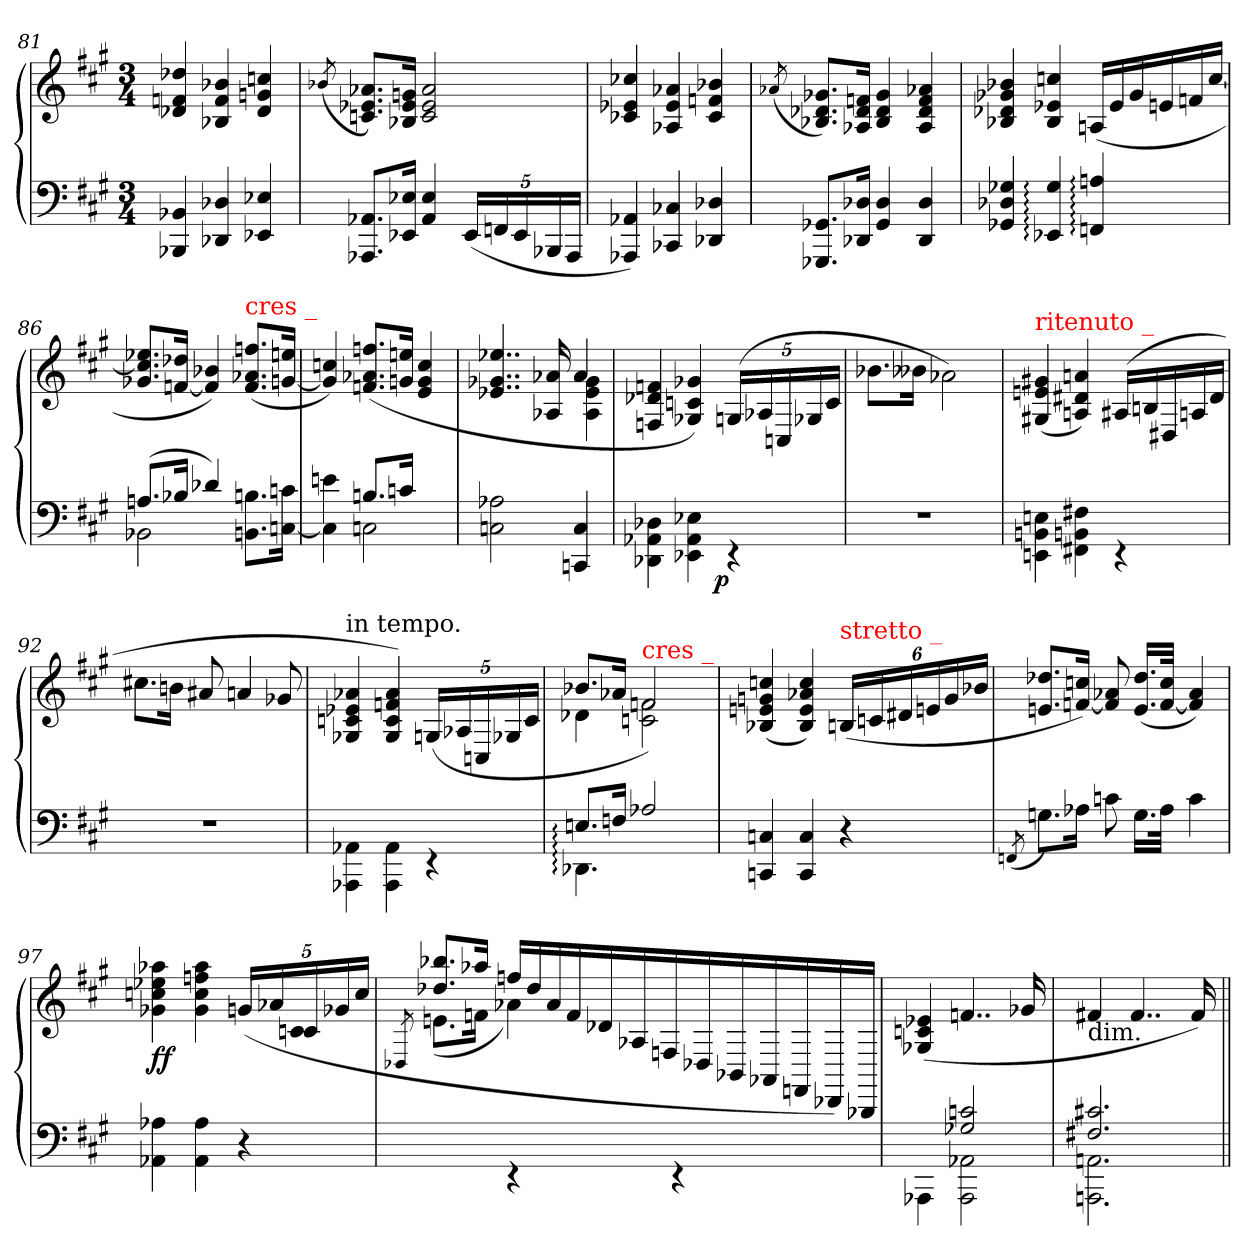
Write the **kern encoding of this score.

**kern	**kern	**dynam
*part1	*part1	*part1
*staff2	*staff1	*staff1/2
*clefF4	*clefG2	*
*k[f#c#g#]	*k[f#c#g#]	*
*f#:	*f#:	*
*M3/4	*M3/4	*
=81	=81	=81
4BB- 4BBB-	4dd- 4f 4d-	.
4D- 4DD-	4b- 4f 4B-	.
4E- 4EE-	4cc 4gn 4d-	.
=82	=82	=82
.	(8qb-/	.
8.AA- 8.AAA-L	8.a- 8.e- 8.cnL)	.
16E- 16EE-Jk	16gn 16e- 16B-Jk	.
4E- 4AA-	2a- 2e- 2c	.
*Xbrackettup	*	*
(<20EE-LL	.	.
20FF	.	.
20EE-	.	.
20BBB-	.	.
20AAA-JJ	.	.
=83	=83	=83
4AA- 4AAA-)	4cc-X 4e- 4c-X	.
4C-X 4CC-X	4a- 4e- 4A-	.
4D- 4DD-	4b- 4f 4c-	.
=84	=84	=84
.	(8qa-/	.
8.GG- 8.GGG-L	8.g- 8.d- 8.B-L)	.
16D- 16DD-Jk	16f 16d- 16A-Jk	.
4D- 4GG-	4g- 4d- 4B-	.
4D- 4DD-	4a- 4f 4d- 4A-	.
=85	=85	=85
4G- 4D- 4GG-	4b- 4g- 4d- 4B-	.
4G-: 4EE-:	4cc 4e- 4B-	.
*	*Xtuplet	*
4An: 4FF:	(>24AnLL	.
.	24e-	.
.	24g-	.
.	24en	.
.	24f	.
.	[24ccJJ	.
=86	=86	=86
*^	*	*
(<8.AnL	2BB-	8.ee-/ 8.cc]/ 8.g-/L	.
16B-Jk	.	16dd- [16fJk	.
4d-)	.	4b- 4f])	.
!	!	!LO:TX:a:color=red:t=cres _	!
4ryy	8.Bn 8.BBnL	(>8.ff/ 8.a-/ 8.f/L	.
.	16c [16CJk	16een [16gnJk	.
=87	=87	=87	=87
4en\	4C\]	4cc 4gn])	.
8.BnL	2C	(>8.ff/ 8.a-/ 8.f/L	.
16cJk	.	16een 16gnJk	.
4ryy	.	4cc/ 4g/ 4e/	.
*v	*v	*	*
=88	=88	=88
*	*^	*
2A- 2C	4..ee-X 4..g-X 4..e-X	2ryy	.
.	16a- 16A-	.	.
4C 4CC	4a-	4g- 4e- 4A-	.
*	*v	*v	*
=89	=89	=89
4D-\ 4AA-\ 4DD-\	4f/ 4d-/ 4F/	.
4E-\ 4AA-\ 4EE-\	4g-/ 4c/ 4G-/)	.
*	*tuplet	*
*	*Xbrackettup	*
!	!	!LO:DY:b=2:rj
4rEE	(>20Gn/LL	p
.	20A-/	.
.	20C/	.
.	20G-X	.
.	20c/JJ	.
=90	=90	=90
2.rF	8.b-L	.
.	16b--XJk	.
.	2a-\)	.
=91	=91	=91
!	!LO:TX:a:color=red:t=ritenuto _	!
4En\ 4BBn\ 4EEn\	(>4g#X 4en 4G#X	.
4F#X\ 4BBn\ 4FF#X\	4an/ 4d#X/ 4An/)	.
*	*Xtuplet	*
4rEE	(>20A#XLL	.
.	20Bn/	.
.	20D#X	.
.	20An/	.
.	20d#JJ	.
=92	=92	=92
2.rF	8.cc#XL	.
.	16bnJk	.
.	8a#X	.
.	4an	.
.	8g-X	.
=93	=93	=93
!	!LO:TX:a:t=in tempo.	!
4AA-\ 4AAA-\	4a-/ 4e-/ 4c/ 4G-/	.
4AA-\ 4AAA-\	4a-/ 4f/ 4c/ 4G-/)	.
*	*tuplet	*
4rEE	(>20Gn/LL	.
.	20A-/	.
.	20C/	.
.	20G-X	.
.	20c/JJ	.
=94	=94	=94
*^	*^	*
8.En:L	4.DD-:	8.b-L	4d-	.
16FJk	.	16a-Jk	.	.
!	!	!LO:TX:a:color=red:t=cres _	!	!
2A-	.	2f)	2f 2c	.
.	4.ryy	.	.	.
*v	*v	*	*	*
*	*v	*v	*
=95	=95	=95
4C 4CC	(>4cc 4gn 4en 4B-	.
4C 4CC	4cc 4a- 4e 4B-)	.
!	!LO:TX:a:color=red:t=stretto _	!
4r	(<24BnLL	.
.	24c	.
.	24d#X	.
.	24en	.
.	24g	.
.	24b-XJJ	.
=96	=96	=96
(>8qFF/	.	.
8.GnL)	8.dd- 8.enL	.
16A-Jk	16cc [16fJk)	.
8c	8a- 8f]	.
16.GLL	(>16.dd- 16.eLL	.
32A-JJk	32cc [32fJJk	.
4c	4a- 4f])	.
=97	=97	=97
*	*^	*
!	!	!	!LO:DY:b
4A- 4AA-	4aa- 4ee- 4cc 4g-	2ryy	ff
4A- 4AA-	4aa- 4ff 4cc 4g-	.	.
*	*	*Xtuplet	*
4r	(>20gnLL	20ryy	.
.	20a-	20ryy	.
!	!	!LO:N:vis=4	!
.	20c	20c\	.
.	20g-X	20ryy	.
.	20ccJJ	20ryy	.
=98	=98	=98	=98
.	.	8qD-/	.
4ryy	8.bb- 8.dd-L	(>8.enL	.
.	16aa-Jk	16fJk	.
4rEE	26ffLL	4a-)	.
.	26dd-	.	.
.	26a-	.	.
.	26f	.	.
.	26d-	.	.
.	26A-/	.	.
.	26F/	.	.
4rEE	.	4ryy	.
.	26D-/	.	.
.	26BB-/	.	.
.	26AA-/	.	.
.	26FF/	.	.
.	26DD-/)	.	.
.	26BBB-/JJ	.	.
*	*v	*v	*
=99	=99	=99
*^	*	*
4ryy	4AAA-\	(>4e-/ 4c/ 4G-/	.
2c 2G-	2AA- 2AAA-	4..f	.
.	.	16g-	.
=100	=100	=100	=100
!	!	!LO:TX:b:t=dim.	!
2.c#X 2.F#X	2.AAn 2.AAAn	4f#X	.
.	.	4..f#	.
.	.	16f#)	.
*v	*v	*	*
=||	=||	=||
*-	*-	*-
